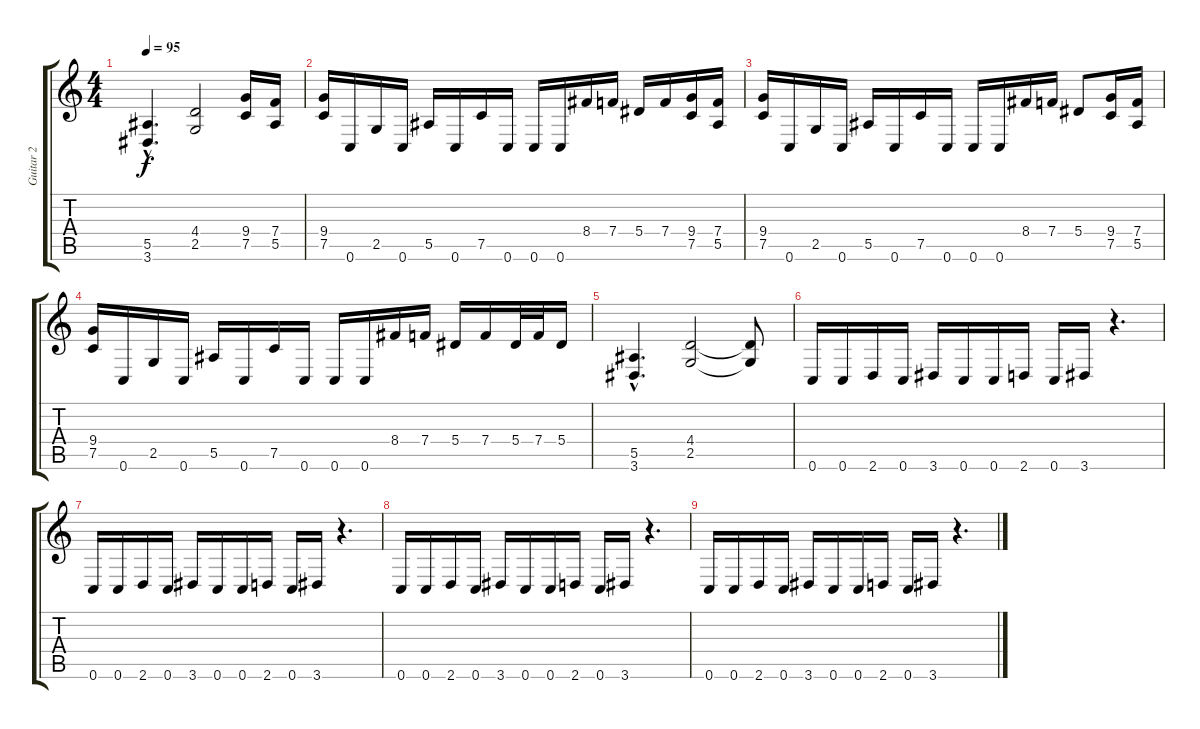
\track ("Guitar 2" "Guitar 2") {instrument distortionguitar}
\staff {score tabs}
\tuning (C4 G3 Eb3 Bb2 F2 C2) {hide}
\ts (4 4)
\tempo 95
\clef g2
\ks c
(5.5{hac} 3.6{hac}).4{d dy f} (4.4 2.5).2 (9.4 7.5).16 (7.4 5.5).16 |
(9.4 7.5).16 0.6.16 2.5.16 0.6.16 5.5.16 0.6.16 7.5.16 0.6.16 0.6.16 0.6.16 8.4.16 7.4.16 5.4.16 7.4.16 (9.4 7.5).16 (7.4 5.5).16 |
(9.4 7.5).16 0.6.16 2.5.16 0.6.16 5.5.16 0.6.16 7.5.16 0.6.16 0.6.16 0.6.16 8.4.16 7.4.16 5.4.8 (9.4 7.5).16 (7.4 5.5).16 |
(9.4 7.5).16 0.6.16 2.5.16 0.6.16 5.5.16 0.6.16 7.5.16 0.6.16 0.6.16 0.6.16 8.4.16 7.4.16 5.4.16 7.4.16 5.4.32 7.4.32 5.4.16 |
(5.5{hac} 3.6{hac}).4{d} (4.4 2.5).2 (4.4{t} 2.5{t}).8 |
0.6.16 0.6.16 2.6.16 0.6.16 3.6.16 0.6.16 0.6.16 2.6.16 0.6.16 3.6.16 r.4{d} |
0.6.16 0.6.16 2.6.16 0.6.16 3.6.16 0.6.16 0.6.16 2.6.16 0.6.16 3.6.16 r.4{d} |
0.6.16 0.6.16 2.6.16 0.6.16 3.6.16 0.6.16 0.6.16 2.6.16 0.6.16 3.6.16 r.4{d} |
0.6.16 0.6.16 2.6.16 0.6.16 3.6.16 0.6.16 0.6.16 2.6.16 0.6.16 3.6.16 r.4{d}
